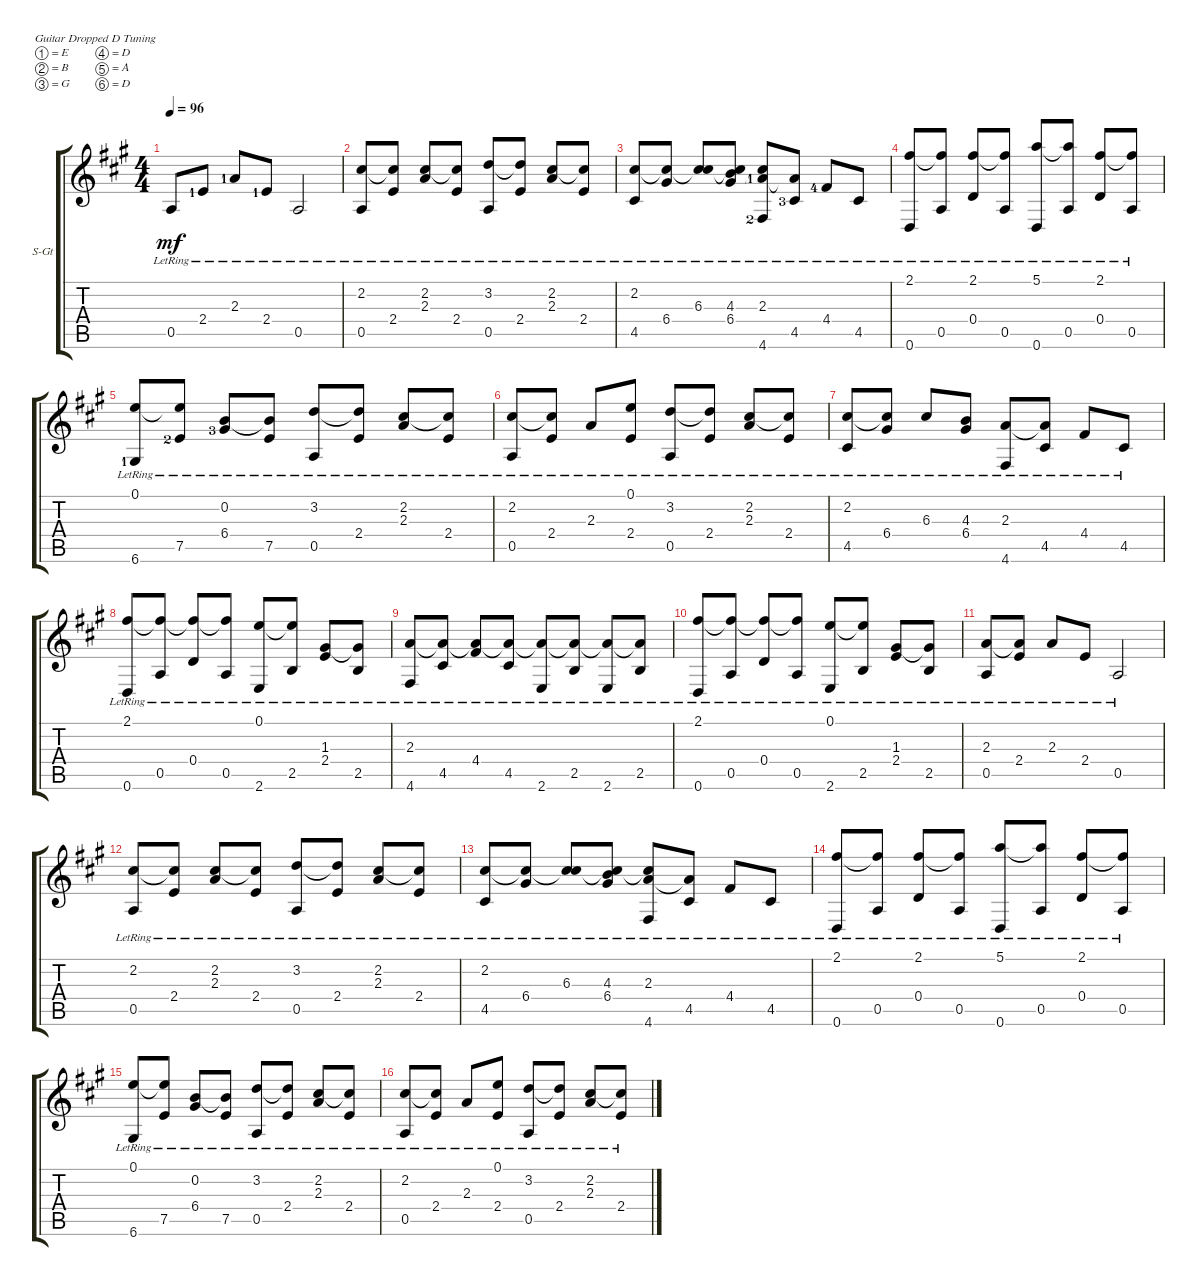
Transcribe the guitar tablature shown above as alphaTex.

\defaultSystemsLayout 4
\bracketExtendMode groupsimilarinstruments
\firstSystemTrackNameOrientation horizontal
\otherSystemsTrackNameOrientation horizontal
\track ("Steel Guitar" "S-Gt") {instrument acousticguitarsteel}
\staff {score tabs}
\tuning (E4 B3 G3 D3 A2 D2)
\ts (4 4)
\tempo 96
\clef g2
\ks a
0.5{lr}.8{dy mf instrument acousticguitarsteel} 2.4{lr lf 2}.8 2.3{lr lf 2}.8 2.4{lr lf 2}.8 0.5{lr}.2 |
(0.5{lr} 2.2).8 (2.4{lr} 2.2{t}).8 (2.3{lr} 2.2).8 (2.4{lr} 2.2{t}).8 (0.5{lr} 3.2).8 (2.4{lr} 3.2{t}).8 (2.3{lr} 2.2).8 (2.4{lr} 2.2{t}).8 |
(4.5{lr} 2.2).8 (6.4{lr} 2.2{t}).8 (6.3{lr} 2.2{t}).8 (6.4{lr} 4.3 2.2{t}).8 (4.6{lr lf 3} 2.2{t} 2.3{lf 2}).8 (4.5{lr lf 4} 2.3{t}).8 4.4{lr lf 5}.8 4.5{lr}.8 |
(0.6{lr} 2.1).8 (0.5{lr} 2.1{t}).8 (0.4{lr} 2.1).8 (0.5{lr} 2.1{t}).8 (0.6{lr} 5.1).8 (0.5{lr} 5.1{t}).8 (0.4{lr} 2.1).8 (0.5{lr} 2.1{t}).8 |
(6.6{lr lf 2} 0.1).8 (7.5{lr lf 3} 0.1{t}).8 (6.4{lr lf 4} 0.2).8 (7.5{lr} 0.2{t}).8 (0.5{lr} 3.2).8 (2.4{lr} 3.2{t}).8 (2.3{lr} 2.2).8 (2.4{lr} 2.2{t}).8 |
(0.5{lr} 2.2).8 (2.4{lr} 2.2{t}).8 2.3{lr}.8 (2.4{lr} 0.1).8 (0.5{lr} 3.2).8 (2.4{lr} 3.2{t}).8 (2.3{lr} 2.2).8 (2.4{lr} 2.2{t}).8 |
(4.5{lr} 2.2).8 (6.4{lr} 2.2{t}).8 6.3{lr}.8 (6.4{lr} 4.3).8 (4.6{lr} 2.3).8 (4.5{lr} 2.3{t}).8 4.4{lr}.8 4.5{lr}.8 |
(0.6{lr} 2.1).8 (0.5{lr} 2.1{t}).8 (0.4{lr} 2.1{t}).8 (0.5{lr} 2.1{t}).8 (2.6{lr} 0.1).8 (2.5{lr} 0.1{t}).8 (2.4{lr} 1.3).8 (2.5{lr} 1.3{t}).8 |
(4.6{lr} 2.3).8 (4.5{lr} 2.3{t}).8 (4.4{lr} 2.3{t}).8 (4.5{lr} 2.3{t}).8 (2.6{lr} 2.3{t}).8 (2.5{lr} 2.3{t}).8 (2.6{lr} 2.3{t}).8 (2.5{lr} 2.3{t}).8 |
(0.6{lr} 2.1).8 (0.5{lr} 2.1{t}).8 (0.4{lr} 2.1{t}).8 (0.5{lr} 2.1{t}).8 (2.6{lr} 0.1).8 (2.5{lr} 0.1{t}).8 (2.4{lr} 1.3).8 (2.5{lr} 1.3{t}).8 |
(0.5{lr} 2.3).8 (2.4{lr} 2.3{t}).8 2.3{lr}.8 2.4{lr}.8 0.5{lr}.2 |
(0.5{lr} 2.2).8 (2.4{lr} 2.2{t}).8 (2.3{lr} 2.2).8 (2.4{lr} 2.2{t}).8 (0.5{lr} 3.2).8 (2.4{lr} 3.2{t}).8 (2.3{lr} 2.2).8 (2.4{lr} 2.2{t}).8 |
(4.5{lr} 2.2).8 (6.4{lr} 2.2{t}).8 (6.3{lr} 2.2{t}).8 (6.4{lr} 4.3 2.2{t}).8 (4.6{lr} 2.2{t} 2.3).8 (4.5{lr} 2.3{t}).8 4.4{lr}.8 4.5{lr}.8 |
(0.6{lr} 2.1).8 (0.5{lr} 2.1{t}).8 (0.4{lr} 2.1).8 (0.5{lr} 2.1{t}).8 (0.6{lr} 5.1).8 (0.5{lr} 5.1{t}).8 (0.4{lr} 2.1).8 (0.5{lr} 2.1{t}).8 |
(6.6{lr} 0.1).8 (7.5{lr} 0.1{t}).8 (6.4{lr} 0.2).8 (7.5{lr} 0.2{t}).8 (0.5{lr} 3.2).8 (2.4{lr} 3.2{t}).8 (2.3{lr} 2.2).8 (2.4{lr} 2.2{t}).8 |
(0.5{lr} 2.2).8 (2.4{lr} 2.2{t}).8 2.3{lr}.8 (2.4{lr} 0.1).8 (0.5{lr} 3.2).8 (2.4{lr} 3.2{t}).8 (2.3{lr} 2.2).8 (2.4{lr} 2.2{t}).8
